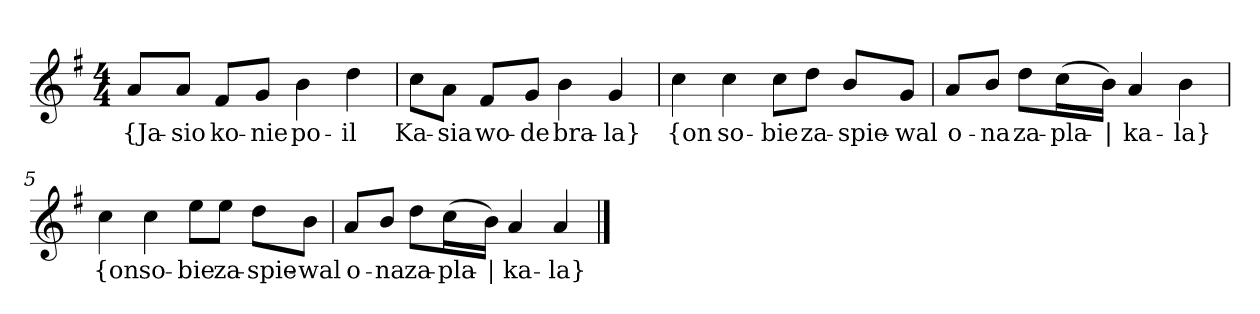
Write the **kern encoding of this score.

**kern	**text
*part1	*part1
*staff1	*staff1
*clefG2	*
*k[f#]	*
*G:	*
*M4/4	*
=	=
8a/L	{Ja-
8a/J	-sio
8f#/L	ko-
8g/J	-nie
4b	po-
4dd	-il
=2	=2
8cc\L	Ka-
8a\J	-sia
8f#/L	wo-
8g/J	-de
4b	bra-
4g	-la}
=3y	=3y
4cc	{on
4cc	so-
8cc\L	-bie
8dd\J	za-
8b/L	-spie-
8g/J	-wal
=4	=4
8a/L	o-
8b/J	-na
8dd\L	za-
(16cc\L	-pla-
16b\JJ)	|
4a	-ka-
4b	-la}
=5y	=5y
4cc	{on
4cc	so-
8ee\L	-bie
8ee\J	za-
8dd\L	-spie-
8b\J	-wal
=6	=6
8a/L	o-
8b/J	-na
8dd\L	za-
(16cc\L	-pla-
16b\JJ)	|
4a	-ka-
4a	-la}
==	==
*-	*-
